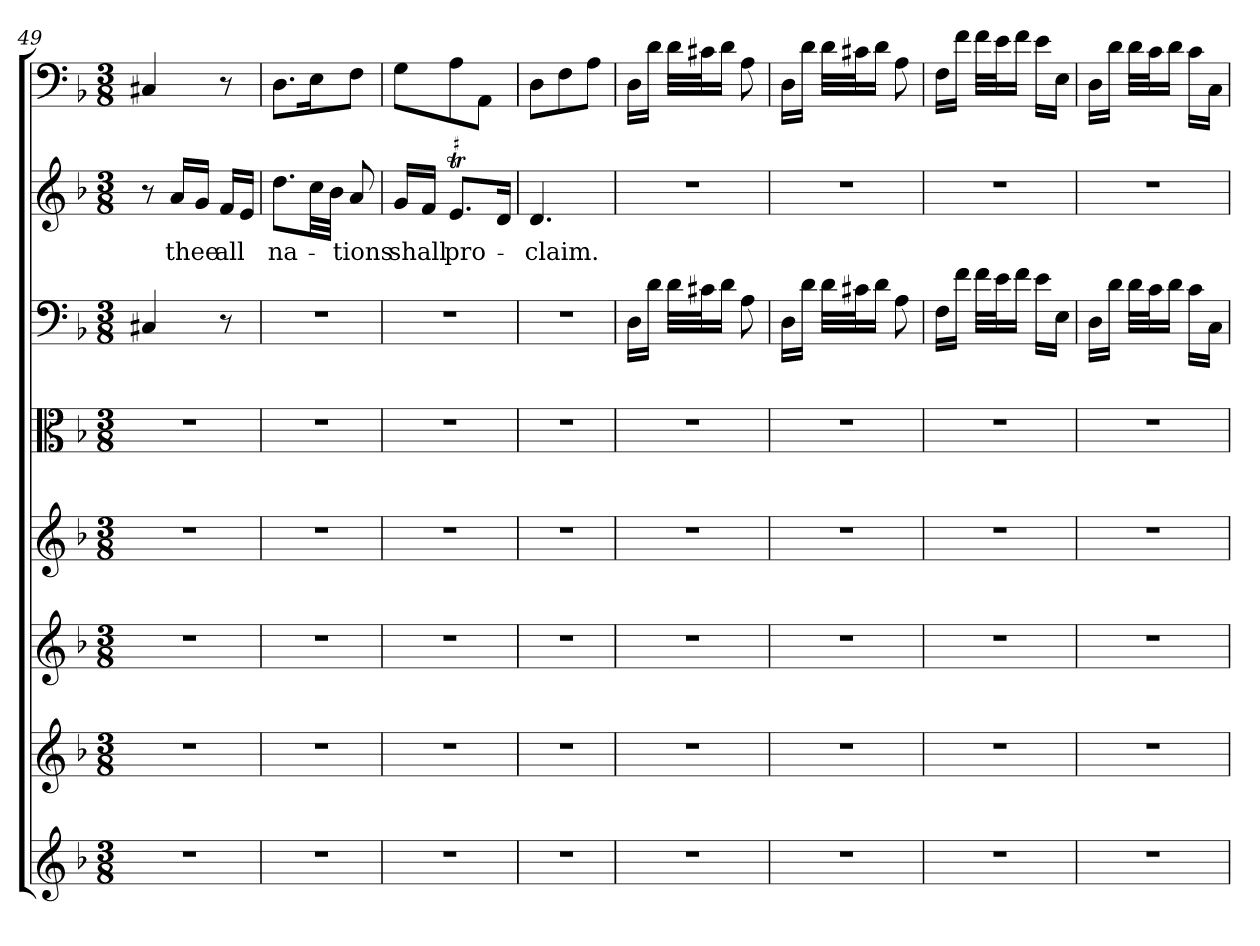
**kern	**kern	**kern	**kern	**kern	**kern	**kern	**text	**kern
*part8	*part7	*part6	*part5	*part4	*part3	*part2	*part2	*part1
*staff8	*staff7	*staff6	*staff5	*staff4	*staff3	*staff2	*staff2	*staff1
*clefG2	*clefG2	*clefG2	*clefG2	*clefC3	*clefF4	*clefG2	*	*clefF4
*k[b-]	*k[b-]	*k[b-]	*k[b-]	*k[b-]	*k[b-]	*k[b-]	*	*k[b-]
*d:	*d:	*d:	*d:	*d:	*d:	*d:	*	*d:
*M3/8	*M3/8	*M3/8	*M3/8	*M3/8	*M3/8	*M3/8	*	*M3/8
=49	=49	=49	=49	=49	=49	=49	=49	=49
4.r	4.r	4.r	4.r	4.r	4C#X/	8r	.	4C#X/
.	.	.	.	.	.	16a/LL	thee	.
.	.	.	.	.	.	16g/JJ	.	.
.	.	.	.	.	8r	16f/LL	all	8r
.	.	.	.	.	.	16e/JJ	.	.
=50	=50	=50	=50	=50	=50	=50	=50	=50
4.r	4.r	4.r	4.r	4.r	4.r	8.dd\L	na-	8.D\L
.	.	.	.	.	.	32cc\LL	.	16E\K
.	.	.	.	.	.	32b-\JJJ	.	.
.	.	.	.	.	.	8a/	-tions	8F\J
=51	=51	=51	=51	=51	=51	=51	=51	=51
4.r	4.r	4.r	4.r	4.r	4.r	16g/LL	shall	8G\L
.	.	.	.	.	.	16f/JJ	.	.
!	!	!	!	!	!	!LO:TR:acc=#	!	!
.	.	.	.	.	.	8.eT/L	pro-	8A\
.	.	.	.	.	.	.	.	8AA\J
.	.	.	.	.	.	16d/Jk	.	.
=52	=52	=52	=52	=52	=52	=52	=52	=52
4.r	4.r	4.r	4.r	4.r	4.r	4.d/	-claim.	8D\L
.	.	.	.	.	.	.	.	8F\
.	.	.	.	.	.	.	.	8A\J
=53	=53	=53	=53	=53	=53	=53	=53	=53
4.r	4.r	4.r	4.r	4.r	16D\LL	4.r	.	16D\LL
.	.	.	.	.	16d\JJ	.	.	16d\JJ
.	.	.	.	.	32d\LLL	.	.	32d\LLL
.	.	.	.	.	32c#X\J	.	.	32c#X\J
.	.	.	.	.	16d\JJ	.	.	16d\JJ
.	.	.	.	.	8A\	.	.	8A\
=54	=54	=54	=54	=54	=54	=54	=54	=54
4.r	4.r	4.r	4.r	4.r	16D\LL	4.r	.	16D\LL
.	.	.	.	.	16d\JJ	.	.	16d\JJ
.	.	.	.	.	32d\LLL	.	.	32d\LLL
.	.	.	.	.	32c#X\J	.	.	32c#X\J
.	.	.	.	.	16d\JJ	.	.	16d\JJ
.	.	.	.	.	8A\	.	.	8A\
=55	=55	=55	=55	=55	=55	=55	=55	=55
4.r	4.r	4.r	4.r	4.r	16F\LL	4.r	.	16F\LL
.	.	.	.	.	16f\JJ	.	.	16f\JJ
.	.	.	.	.	32f\LLL	.	.	32f\LLL
.	.	.	.	.	32e\J	.	.	32e\J
.	.	.	.	.	16f\JJ	.	.	16f\JJ
.	.	.	.	.	16e\LL	.	.	16e\LL
.	.	.	.	.	16E\JJ	.	.	16E\JJ
=56	=56	=56	=56	=56	=56	=56	=56	=56
4.r	4.r	4.r	4.r	4.r	16D\LL	4.r	.	16D\LL
.	.	.	.	.	16d\JJ	.	.	16d\JJ
.	.	.	.	.	32d\LLL	.	.	32d\LLL
.	.	.	.	.	32c\J	.	.	32c\J
.	.	.	.	.	16d\JJ	.	.	16d\JJ
.	.	.	.	.	16c\LL	.	.	16c\LL
.	.	.	.	.	16C\JJ	.	.	16C\JJ
=	=	=	=	=	=	=	=	=
*-	*-	*-	*-	*-	*-	*-	*-	*-
